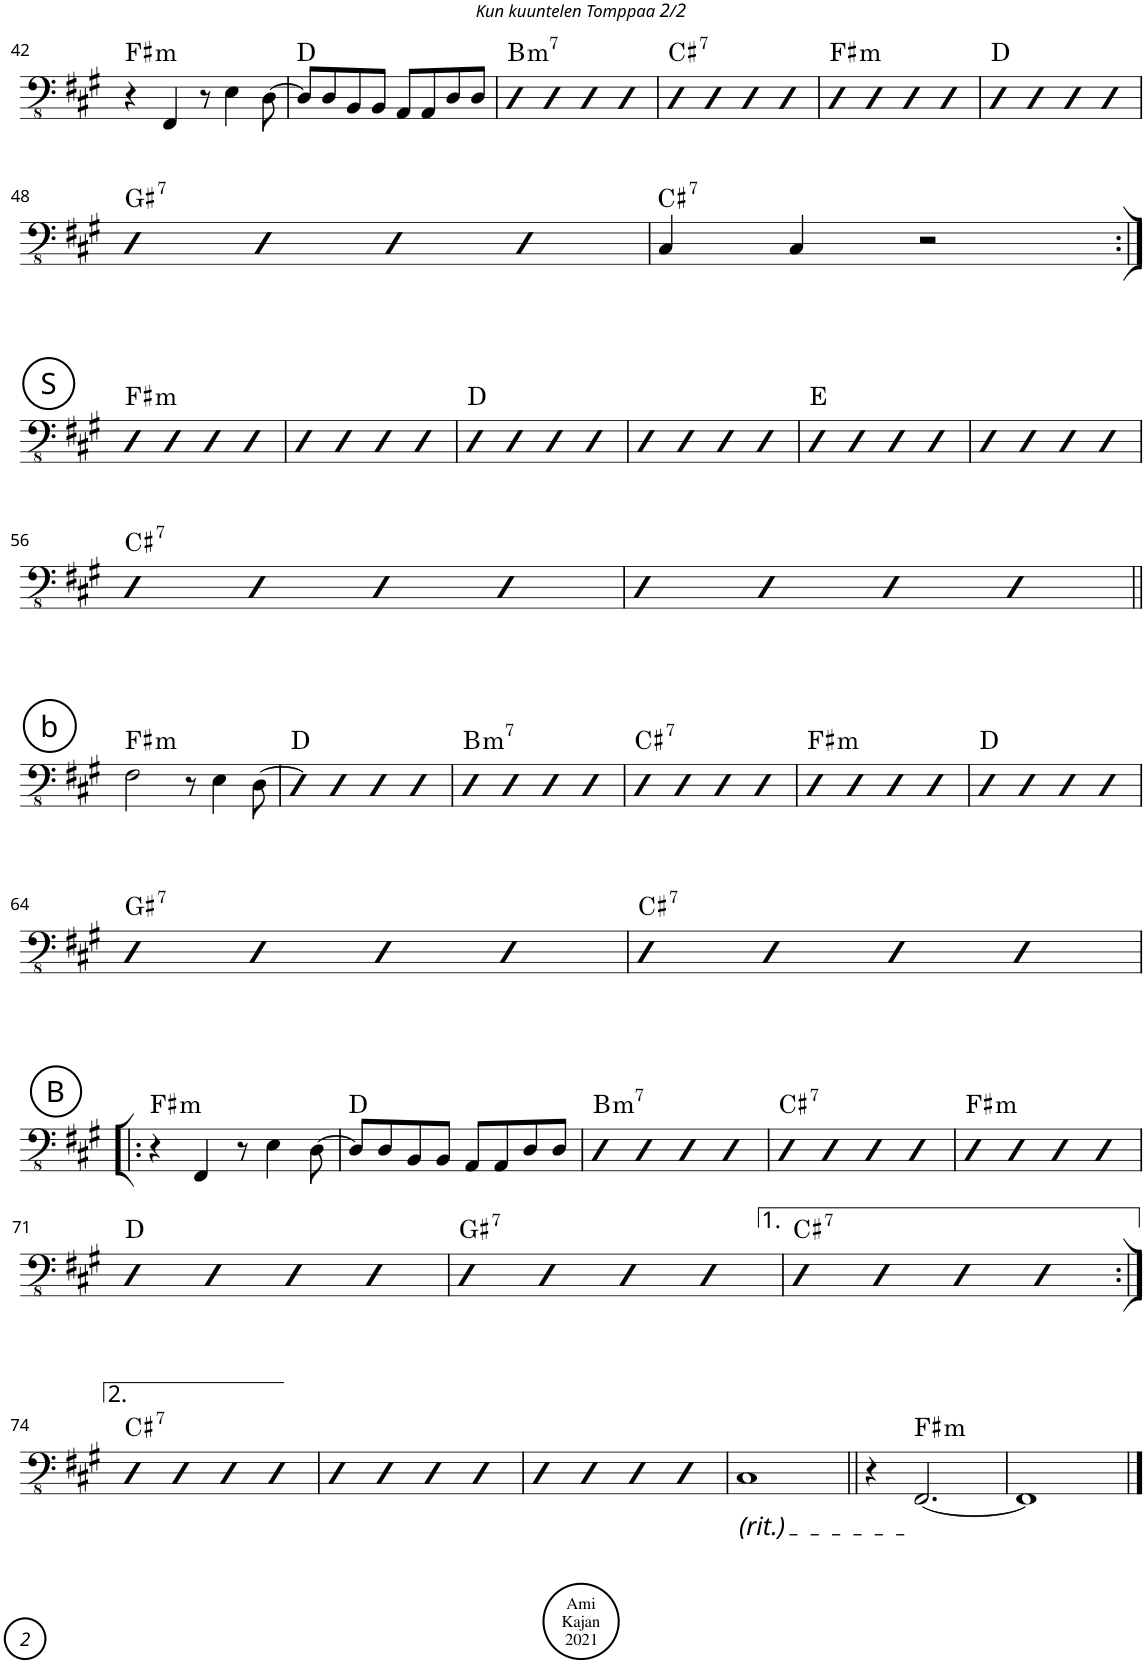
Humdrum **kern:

**kern	**harte
*part1	*part1
*staff1	*
*I"Acoustic Bass	*
*I'Bass	*
!!LO:PB:g=z
*clefFv4	*
*k[f#c#g#]	*
*M4/4	*
*met(c)	*
=42	=42
!	!LO:H:kt=m
4r	F#:min
4FFF#/	.
8r	.
4EE\	.
[8DD\	.
=43	=43
8DD/L]	D:maj
8DD/	.
8BBB/	.
8BBB/J	.
8AAA/L	.
8AAA/	.
8DD/	.
8DD/J	.
=44	=44
!	!LO:H:kt=m7
4DD	B:min7
4DD	.
4DD	.
4DD	.
=45	=45
!	!LO:H:kt=7
4DD	C#:7
4DD	.
4DD	.
4DD	.
=46	=46
!	!LO:H:kt=m
4DD	F#:min
4DD	.
4DD	.
4DD	.
=47	=47
4DD	D:maj
4DD	.
4DD	.
4DD	.
!!LO:LB:g=z
=48	=48
!	!LO:H:kt=7
4DD	G#:7
4DD	.
4DD	.
4DD	.
=49	=49
!	!LO:H:kt=7
4CC#/	C#:7
4CC#/	.
2r	.
!!LO:LB:g=z
!!LO:REH:place=s1:a:cj:enc=circle:fs=14:t=S
=50:|!	=50:|!
!	!LO:H:kt=m
4DD	F#:min
4DD	.
4DD	.
4DD	.
=51	=51
4DD	.
4DD	.
4DD	.
4DD	.
=52	=52
4DD	D:maj
4DD	.
4DD	.
4DD	.
=53	=53
4DD	.
4DD	.
4DD	.
4DD	.
=54	=54
4DD	E:maj
4DD	.
4DD	.
4DD	.
=55	=55
4DD	.
4DD	.
4DD	.
4DD	.
!!LO:LB:g=z
=56	=56
!	!LO:H:kt=7
4DD	C#:7
4DD	.
4DD	.
4DD	.
=57	=57
4DD	.
4DD	.
4DD	.
4DD	.
!!LO:LB:g=z
!!LO:REH:place=s1:a:cj:enc=circle:fs=14:t=b
=58||	=58||
!	!LO:H:kt=m
2FF#\	F#:min
8r	.
4EE\	.
[8DD\	.
=59	=59
4DD]	D:maj
4DD	.
4DD	.
4DD	.
=60	=60
!	!LO:H:kt=m7
4DD	B:min7
4DD	.
4DD	.
4DD	.
=61	=61
!	!LO:H:kt=7
4DD	C#:7
4DD	.
4DD	.
4DD	.
=62	=62
!	!LO:H:kt=m
4DD	F#:min
4DD	.
4DD	.
4DD	.
=63	=63
4DD	D:maj
4DD	.
4DD	.
4DD	.
!!LO:LB:g=z
=64	=64
!	!LO:H:kt=7
4DD	G#:7
4DD	.
4DD	.
4DD	.
=65	=65
!	!LO:H:kt=7
4DD	C#:7
4DD	.
4DD	.
4DD	.
!!LO:LB:g=z
!!LO:REH:place=s1:a:cj:enc=circle:fs=14:t=B
=66!|:	=66!|:
!	!LO:H:kt=m
4r	F#:min
4FFF#/	.
8r	.
4EE\	.
[8DD\	.
=67	=67
8DD/L]	D:maj
8DD/	.
8BBB/	.
8BBB/J	.
8AAA/L	.
8AAA/	.
8DD/	.
8DD/J	.
=68	=68
!	!LO:H:kt=m7
4DD	B:min7
4DD	.
4DD	.
4DD	.
=69	=69
!	!LO:H:kt=7
4DD	C#:7
4DD	.
4DD	.
4DD	.
=70	=70
!	!LO:H:kt=m
4DD	F#:min
4DD	.
4DD	.
4DD	.
!!LO:LB:g=z
=71	=71
4DD	D:maj
4DD	.
4DD	.
4DD	.
=72	=72
!	!LO:H:kt=7
4DD	G#:7
4DD	.
4DD	.
4DD	.
=73	=73
!	!LO:H:kt=7
4DD	C#:7
4DD	.
4DD	.
4DD	.
!!LO:LB:g=z
=74:|!	=74:|!
!	!LO:H:kt=7
4DD	C#:7
4DD	.
4DD	.
4DD	.
=75	=75
4DD	.
4DD	.
4DD	.
4DD	.
=76	=76
4DD	.
4DD	.
4DD	.
4DD	.
=77	=77
!LO:TX:b:i:t=(rit.)	!
1CC#	.
=78||	=78||
4r	.
!	!LO:H:kt=m
[2.FFF#/	F#:min
=79	=79
1FFF#]	.
==	==
*-	*-
